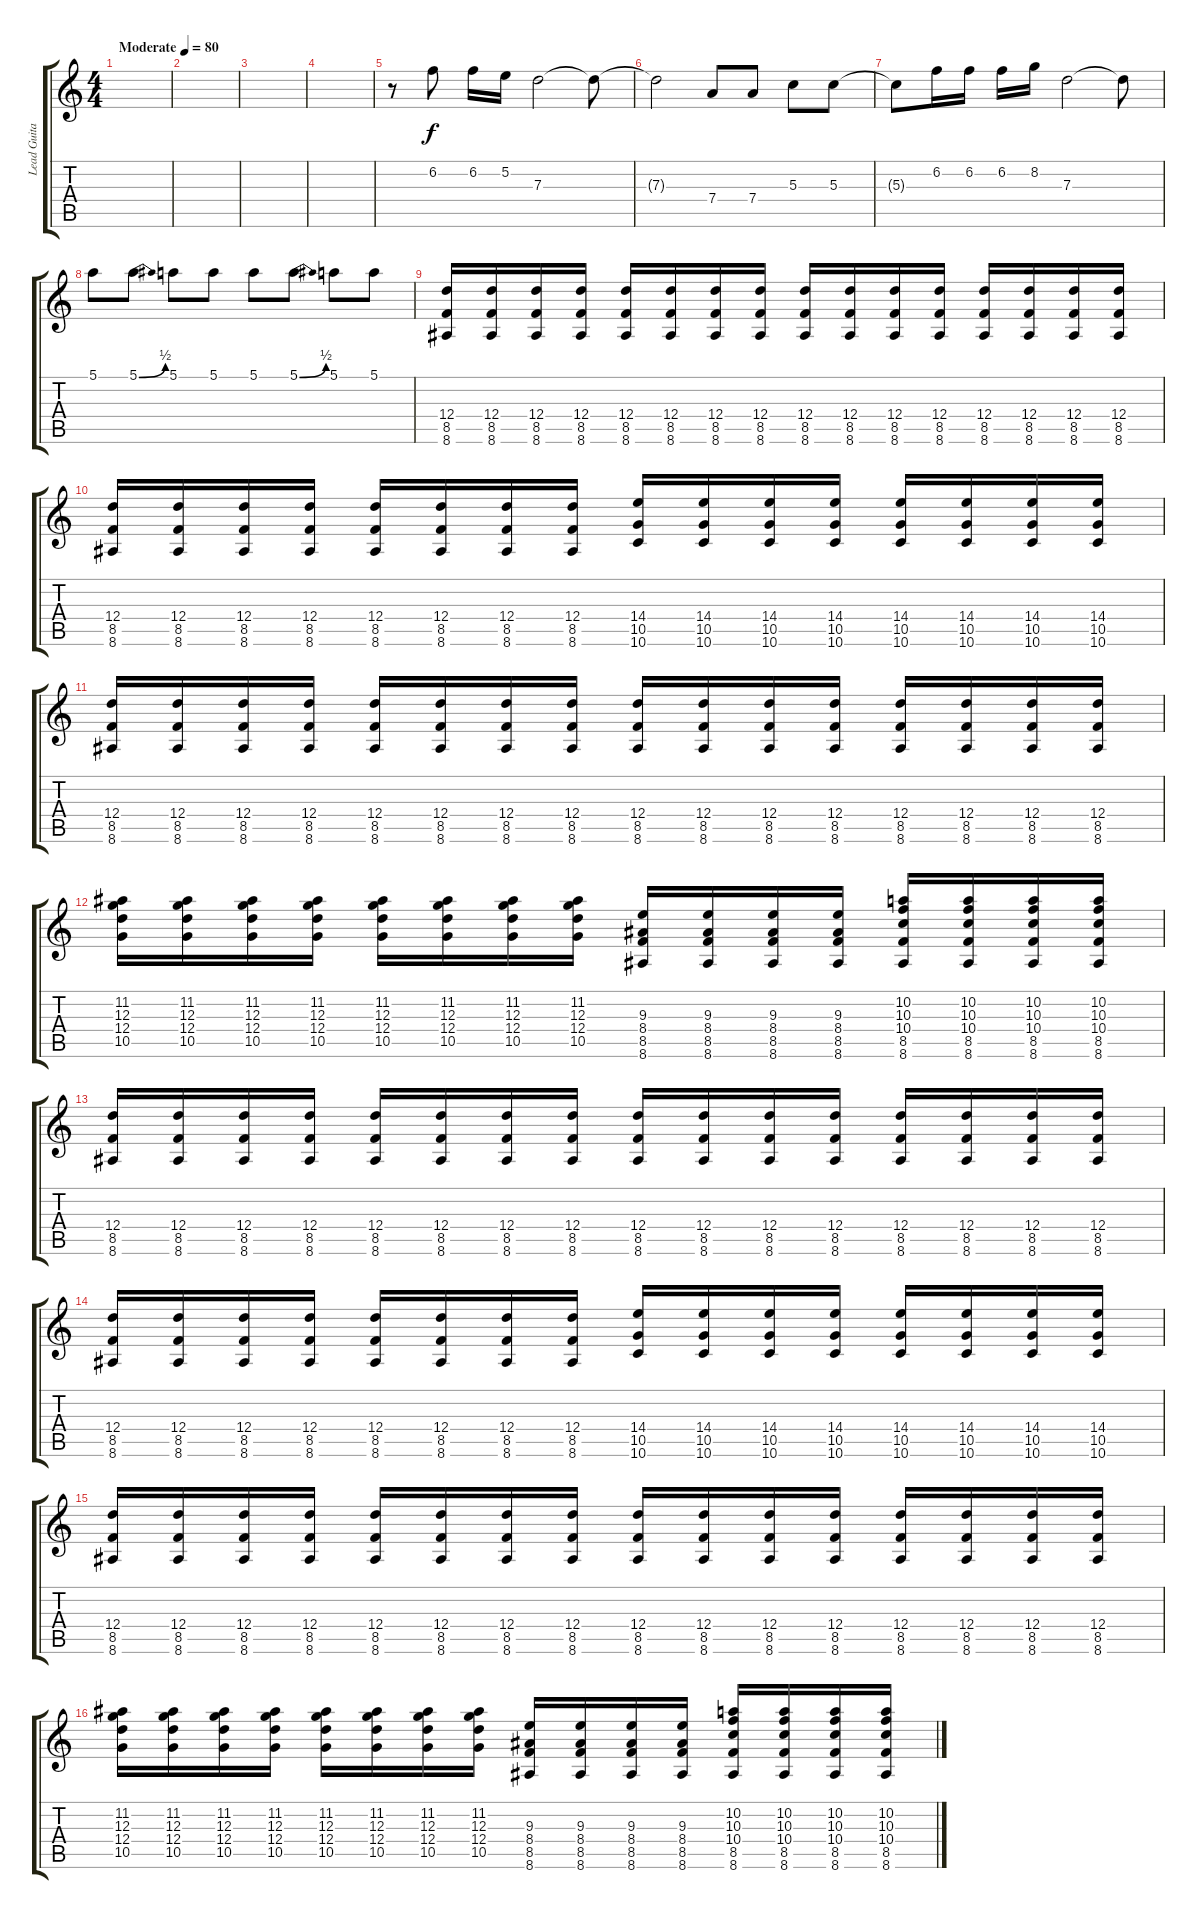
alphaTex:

\track ("Lead Guitar" "Lead Guita") {instrument distortionguitar}
\staff {score tabs}
\tuning (E4 B3 G3 D3 A2 D2) {hide}
\ts (4 4)
\tempo (80 "Moderate")
\clef g2
\ks c
|
|
|
|
r.8 6.2.8 6.2.16 5.2.16 7.3.2 7.3{t}.8 |
7.3{t}.2 7.4.8 7.4.8 5.3.8 5.3.8 |
5.3{t}.8 6.2.16 6.2.16 6.2.16 8.2.16 7.3.2 7.3{t}.8 |
5.1.8 5.1{be (bend 0 0 60 2)}.8 5.1.8 5.1.8 5.1.8 5.1{be (bend 0 0 60 2)}.8 5.1.8 5.1.8 |
(12.4 8.5 8.6).16{instrument electricguitarclean} (12.4 8.5 8.6).16 (12.4 8.5 8.6).16 (12.4 8.5 8.6).16 (12.4 8.5 8.6).16 (12.4 8.5 8.6).16 (12.4 8.5 8.6).16 (12.4 8.5 8.6).16 (12.4 8.5 8.6).16 (12.4 8.5 8.6).16 (12.4 8.5 8.6).16 (12.4 8.5 8.6).16 (12.4 8.5 8.6).16 (12.4 8.5 8.6).16 (12.4 8.5 8.6).16 (12.4 8.5 8.6).16 |
(12.4 8.5 8.6).16 (12.4 8.5 8.6).16 (12.4 8.5 8.6).16 (12.4 8.5 8.6).16 (12.4 8.5 8.6).16 (12.4 8.5 8.6).16 (12.4 8.5 8.6).16 (12.4 8.5 8.6).16 (14.4 10.5 10.6).16 (14.4 10.5 10.6).16 (14.4 10.5 10.6).16 (14.4 10.5 10.6).16 (14.4 10.5 10.6).16 (14.4 10.5 10.6).16 (14.4 10.5 10.6).16 (14.4 10.5 10.6).16 |
(12.4 8.5 8.6).16 (12.4 8.5 8.6).16 (12.4 8.5 8.6).16 (12.4 8.5 8.6).16 (12.4 8.5 8.6).16 (12.4 8.5 8.6).16 (12.4 8.5 8.6).16 (12.4 8.5 8.6).16 (12.4 8.5 8.6).16 (12.4 8.5 8.6).16 (12.4 8.5 8.6).16 (12.4 8.5 8.6).16 (12.4 8.5 8.6).16 (12.4 8.5 8.6).16 (12.4 8.5 8.6).16 (12.4 8.5 8.6).16 |
(11.2 12.3 12.4 10.5).16 (11.2 12.3 12.4 10.5).16 (11.2 12.3 12.4 10.5).16 (11.2 12.3 12.4 10.5).16 (11.2 12.3 12.4 10.5).16 (11.2 12.3 12.4 10.5).16 (11.2 12.3 12.4 10.5).16 (11.2 12.3 12.4 10.5).16 (9.3 8.4 8.5 8.6).16 (9.3 8.4 8.5 8.6).16 (9.3 8.4 8.5 8.6).16 (9.3 8.4 8.5 8.6).16 (10.2 10.3 10.4 8.5 8.6).16 (10.2 10.3 10.4 8.5 8.6).16 (10.2 10.3 10.4 8.5 8.6).16 (10.2 10.3 10.4 8.5 8.6).16 |
(12.4 8.5 8.6).16{instrument electricguitarclean} (12.4 8.5 8.6).16 (12.4 8.5 8.6).16 (12.4 8.5 8.6).16 (12.4 8.5 8.6).16 (12.4 8.5 8.6).16 (12.4 8.5 8.6).16 (12.4 8.5 8.6).16 (12.4 8.5 8.6).16 (12.4 8.5 8.6).16 (12.4 8.5 8.6).16 (12.4 8.5 8.6).16 (12.4 8.5 8.6).16 (12.4 8.5 8.6).16 (12.4 8.5 8.6).16 (12.4 8.5 8.6).16 |
(12.4 8.5 8.6).16 (12.4 8.5 8.6).16 (12.4 8.5 8.6).16 (12.4 8.5 8.6).16 (12.4 8.5 8.6).16 (12.4 8.5 8.6).16 (12.4 8.5 8.6).16 (12.4 8.5 8.6).16 (14.4 10.5 10.6).16 (14.4 10.5 10.6).16 (14.4 10.5 10.6).16 (14.4 10.5 10.6).16 (14.4 10.5 10.6).16 (14.4 10.5 10.6).16 (14.4 10.5 10.6).16 (14.4 10.5 10.6).16 |
(12.4 8.5 8.6).16 (12.4 8.5 8.6).16 (12.4 8.5 8.6).16 (12.4 8.5 8.6).16 (12.4 8.5 8.6).16 (12.4 8.5 8.6).16 (12.4 8.5 8.6).16 (12.4 8.5 8.6).16 (12.4 8.5 8.6).16 (12.4 8.5 8.6).16 (12.4 8.5 8.6).16 (12.4 8.5 8.6).16 (12.4 8.5 8.6).16 (12.4 8.5 8.6).16 (12.4 8.5 8.6).16 (12.4 8.5 8.6).16 |
(11.2 12.3 12.4 10.5).16 (11.2 12.3 12.4 10.5).16 (11.2 12.3 12.4 10.5).16 (11.2 12.3 12.4 10.5).16 (11.2 12.3 12.4 10.5).16 (11.2 12.3 12.4 10.5).16 (11.2 12.3 12.4 10.5).16 (11.2 12.3 12.4 10.5).16 (9.3 8.4 8.5 8.6).16 (9.3 8.4 8.5 8.6).16 (9.3 8.4 8.5 8.6).16 (9.3 8.4 8.5 8.6).16 (10.2 10.3 10.4 8.5 8.6).16 (10.2 10.3 10.4 8.5 8.6).16 (10.2 10.3 10.4 8.5 8.6).16 (10.2 10.3 10.4 8.5 8.6).16
